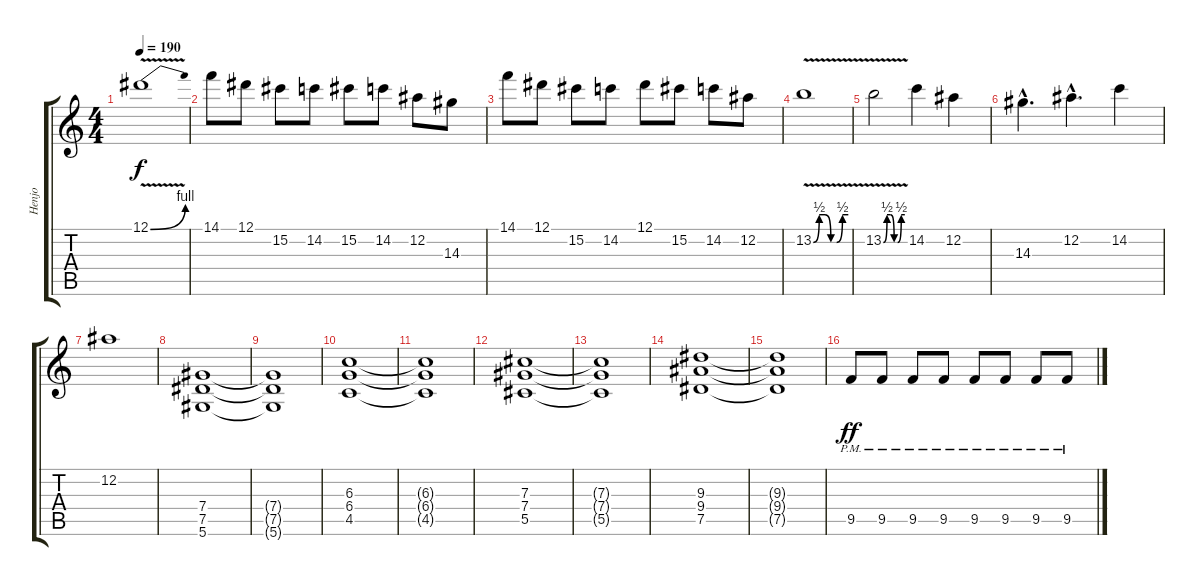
\track ("Henjo" "Henjo") {instrument distortionguitar}
\staff {score tabs}
\tuning (Eb4 Bb3 Gb3 Db3 Ab2 Eb2) {hide}
\ts (4 4)
\tempo 190
\clef g2
\ks c
12.1{be (bend 0 0 60 4) v}.1{dy f} |
14.1.8 12.1.8 15.2.8 14.2.8 15.2.8 14.2.8 12.2.8 14.3.8 |
14.1.8 12.1.8 15.2.8 14.2.8 12.1.8 15.2.8 14.2.8 12.2.8 |
13.2{be (custom 0 0 10 2 20 2 30 0 40 0 50 2 60 2) v}.1 |
13.2{be (custom 0 0 10 2 20 2 30 0 40 0 50 2 60 2) v}.2 14.2.4 12.2.4 |
14.3{hac}.4{d} 12.2{hac}.4{d} 14.2.4 |
12.2.1 |
(7.4 7.5 5.6).1 |
(7.4{t} 7.5{t} 5.6{t}).1 |
(6.3 6.4 4.5).1 |
(6.3{t} 6.4{t} 4.5{t}).1 |
(7.3 7.4 5.5).1 |
(7.3{t} 7.4{t} 5.5{t}).1 |
(9.3 9.4 7.5).1 |
(9.3{t} 9.4{t} 7.5{t}).1 |
9.5{pm}.8{dy ff} 9.5{pm}.8 9.5{pm}.8 9.5{pm}.8 9.5{pm}.8 9.5{pm}.8 9.5{pm}.8 9.5{pm}.8
